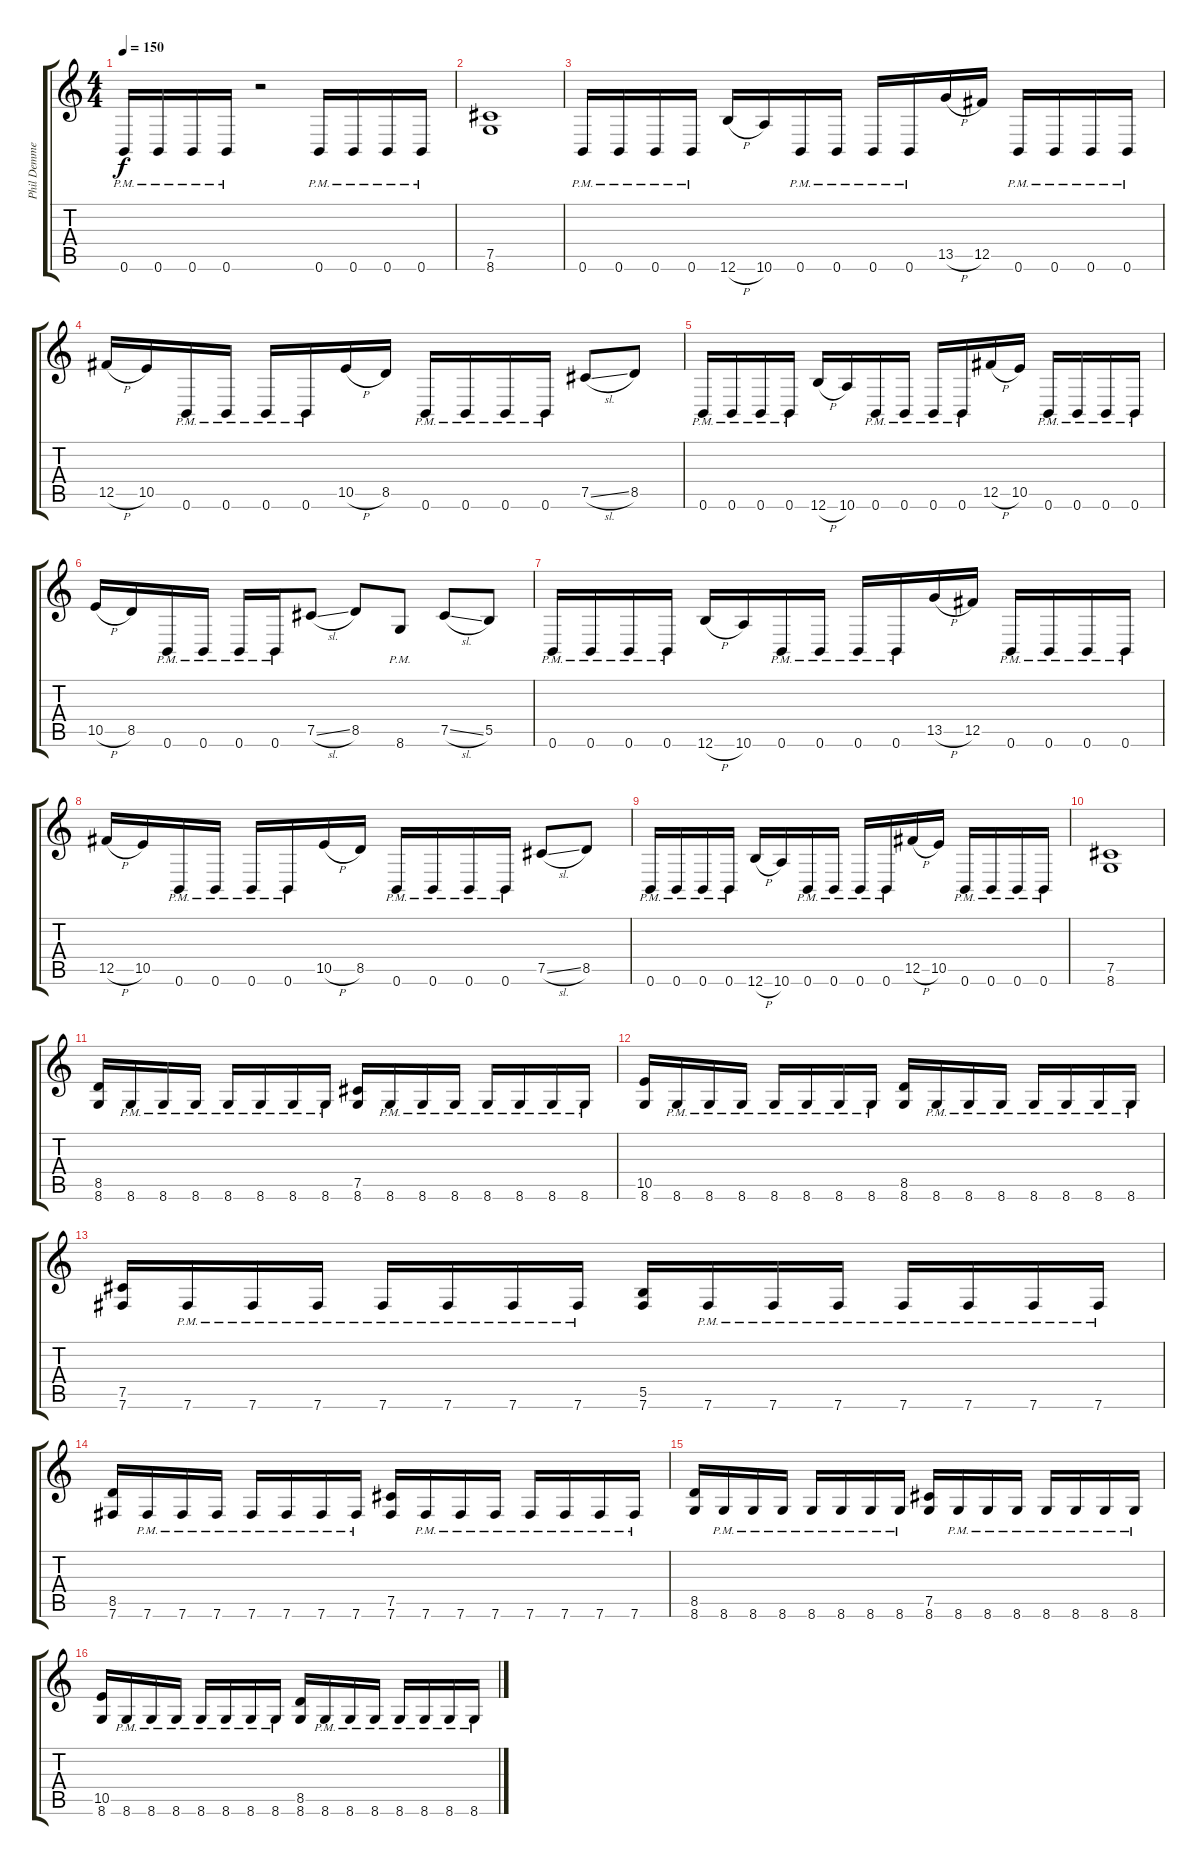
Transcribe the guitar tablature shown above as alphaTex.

\track ("Phil Demmel" "Phil Demme") {instrument distortionguitar}
\staff {score tabs}
\tuning (Db4 Ab3 E3 B2 Gb2 B1) {hide}
\ts (4 4)
\tempo 150
\clef g2
\ks c
0.6{pm}.16{dy f} 0.6{pm}.16 0.6{pm}.16 0.6{pm}.16 r.2 0.6{pm}.16 0.6{pm}.16 0.6{pm}.16 0.6{pm}.16 |
(7.5 8.6).1 |
0.6{pm}.16 0.6{pm}.16 0.6{pm}.16 0.6{pm}.16 12.6{h}.16 10.6.16 0.6{pm}.16 0.6{pm}.16 0.6{pm}.16 0.6{pm}.16 13.5{h}.16 12.5.16 0.6{pm}.16 0.6{pm}.16 0.6{pm}.16 0.6{pm}.16 |
12.5{h}.16 10.5.16 0.6{pm}.16 0.6{pm}.16 0.6{pm}.16 0.6{pm}.16 10.5{h}.16 8.5.16 0.6{pm}.16 0.6{pm}.16 0.6{pm}.16 0.6{pm}.16 7.5{sl}.8 8.5.8 |
0.6{pm}.16 0.6{pm}.16 0.6{pm}.16 0.6{pm}.16 12.6{h}.16 10.6.16 0.6{pm}.16 0.6{pm}.16 0.6{pm}.16 0.6{pm}.16 12.5{h}.16 10.5.16 0.6{pm}.16 0.6{pm}.16 0.6{pm}.16 0.6{pm}.16 |
10.5{h}.16 8.5.16 0.6{pm}.16 0.6{pm}.16 0.6{pm}.16 0.6{pm}.16 7.5{sl}.8 8.5.8 8.6{pm}.8 7.5{sl}.8 5.5.8 |
0.6{pm}.16 0.6{pm}.16 0.6{pm}.16 0.6{pm}.16 12.6{h}.16 10.6.16 0.6{pm}.16 0.6{pm}.16 0.6{pm}.16 0.6{pm}.16 13.5{h}.16 12.5.16 0.6{pm}.16 0.6{pm}.16 0.6{pm}.16 0.6{pm}.16 |
12.5{h}.16 10.5.16 0.6{pm}.16 0.6{pm}.16 0.6{pm}.16 0.6{pm}.16 10.5{h}.16 8.5.16 0.6{pm}.16 0.6{pm}.16 0.6{pm}.16 0.6{pm}.16 7.5{sl}.8 8.5.8 |
0.6{pm}.16 0.6{pm}.16 0.6{pm}.16 0.6{pm}.16 12.6{h}.16 10.6.16 0.6{pm}.16 0.6{pm}.16 0.6{pm}.16 0.6{pm}.16 12.5{h}.16 10.5.16 0.6{pm}.16 0.6{pm}.16 0.6{pm}.16 0.6{pm}.16 |
(7.5 8.6).1 |
(8.5 8.6).16 8.6{pm}.16 8.6{pm}.16 8.6{pm}.16 8.6{pm}.16 8.6{pm}.16 8.6{pm}.16 8.6{pm}.16 (7.5 8.6).16 8.6{pm}.16 8.6{pm}.16 8.6{pm}.16 8.6{pm}.16 8.6{pm}.16 8.6{pm}.16 8.6{pm}.16 |
(10.5 8.6).16 8.6{pm}.16 8.6{pm}.16 8.6{pm}.16 8.6{pm}.16 8.6{pm}.16 8.6{pm}.16 8.6{pm}.16 (8.5 8.6).16 8.6{pm}.16 8.6{pm}.16 8.6{pm}.16 8.6{pm}.16 8.6{pm}.16 8.6{pm}.16 8.6{pm}.16 |
(7.5 7.6).16 7.6{pm}.16 7.6{pm}.16 7.6{pm}.16 7.6{pm}.16 7.6{pm}.16 7.6{pm}.16 7.6{pm}.16 (5.5 7.6).16 7.6{pm}.16 7.6{pm}.16 7.6{pm}.16 7.6{pm}.16 7.6{pm}.16 7.6{pm}.16 7.6{pm}.16 |
(8.5 7.6).16 7.6{pm}.16 7.6{pm}.16 7.6{pm}.16 7.6{pm}.16 7.6{pm}.16 7.6{pm}.16 7.6{pm}.16 (7.5 7.6).16 7.6{pm}.16 7.6{pm}.16 7.6{pm}.16 7.6{pm}.16 7.6{pm}.16 7.6{pm}.16 7.6{pm}.16 |
(8.5 8.6).16 8.6{pm}.16 8.6{pm}.16 8.6{pm}.16 8.6{pm}.16 8.6{pm}.16 8.6{pm}.16 8.6{pm}.16 (7.5 8.6).16 8.6{pm}.16 8.6{pm}.16 8.6{pm}.16 8.6{pm}.16 8.6{pm}.16 8.6{pm}.16 8.6{pm}.16 |
(10.5 8.6).16 8.6{pm}.16 8.6{pm}.16 8.6{pm}.16 8.6{pm}.16 8.6{pm}.16 8.6{pm}.16 8.6{pm}.16 (8.5 8.6).16 8.6{pm}.16 8.6{pm}.16 8.6{pm}.16 8.6{pm}.16 8.6{pm}.16 8.6{pm}.16 8.6{pm}.16
